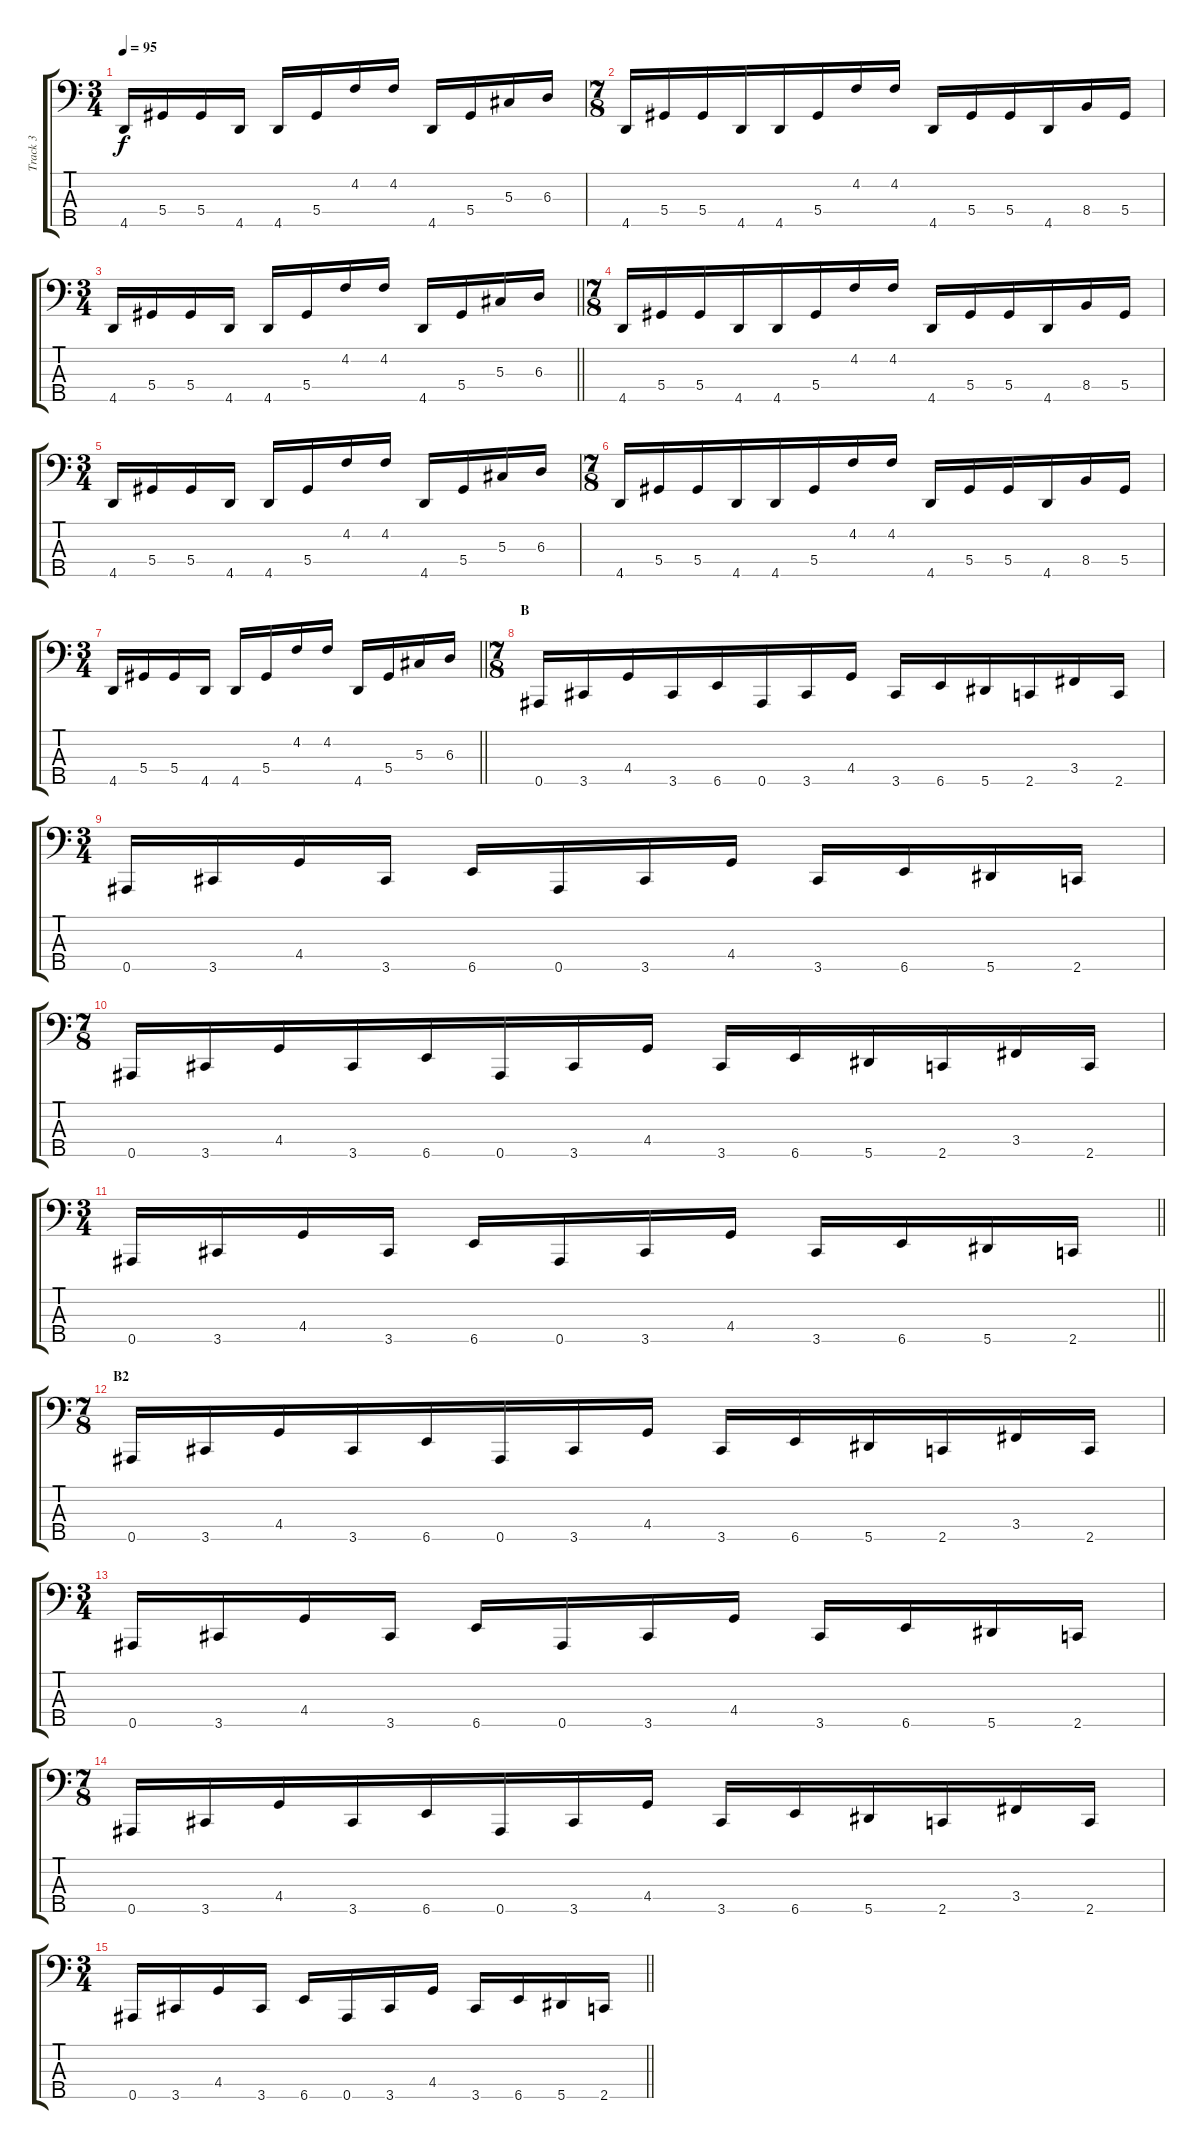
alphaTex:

\track ("Track 3" "Track 3") {instrument electricbassfinger}
\staff {score tabs}
\tuning (Gb2 Db2 Ab1 Eb1 Bb0) {hide}
\ts (3 4)
\tempo 95
\clef f4
\ks c
4.5.16{dy f} 5.4.16 5.4.16 4.5.16 4.5.16 5.4.16 4.2.16 4.2.16 4.5.16 5.4.16 5.3.16 6.3.16 |
\ts (7 8)
4.5.16 5.4.16 5.4.16 4.5.16 4.5.16 5.4.16 4.2.16 4.2.16 4.5.16 5.4.16 5.4.16 4.5.16 8.4.16 5.4.16 |
\ts (3 4)
\barLineRight lightlight
4.5.16 5.4.16 5.4.16 4.5.16 4.5.16 5.4.16 4.2.16 4.2.16 4.5.16 5.4.16 5.3.16 6.3.16 |
\ts (7 8)
4.5.16 5.4.16 5.4.16 4.5.16 4.5.16 5.4.16 4.2.16 4.2.16 4.5.16 5.4.16 5.4.16 4.5.16 8.4.16 5.4.16 |
\ts (3 4)
4.5.16 5.4.16 5.4.16 4.5.16 4.5.16 5.4.16 4.2.16 4.2.16 4.5.16 5.4.16 5.3.16 6.3.16 |
\ts (7 8)
4.5.16 5.4.16 5.4.16 4.5.16 4.5.16 5.4.16 4.2.16 4.2.16 4.5.16 5.4.16 5.4.16 4.5.16 8.4.16 5.4.16 |
\ts (3 4)
\barLineRight lightlight
4.5.16 5.4.16 5.4.16 4.5.16 4.5.16 5.4.16 4.2.16 4.2.16 4.5.16 5.4.16 5.3.16 6.3.16 |
\ts (7 8)
\section ("" "B")
0.5.16 3.5.16 4.4.16 3.5.16 6.5.16 0.5.16 3.5.16 4.4.16 3.5.16 6.5.16 5.5.16 2.5.16 3.4.16 2.5.16 |
\ts (3 4)
0.5.16 3.5.16 4.4.16 3.5.16 6.5.16 0.5.16 3.5.16 4.4.16 3.5.16 6.5.16 5.5.16 2.5.16 |
\ts (7 8)
0.5.16 3.5.16 4.4.16 3.5.16 6.5.16 0.5.16 3.5.16 4.4.16 3.5.16 6.5.16 5.5.16 2.5.16 3.4.16 2.5.16 |
\ts (3 4)
\barLineRight lightlight
0.5.16 3.5.16 4.4.16 3.5.16 6.5.16 0.5.16 3.5.16 4.4.16 3.5.16 6.5.16 5.5.16 2.5.16 |
\ts (7 8)
\section ("" "B2")
0.5.16 3.5.16 4.4.16 3.5.16 6.5.16 0.5.16 3.5.16 4.4.16 3.5.16 6.5.16 5.5.16 2.5.16 3.4.16 2.5.16 |
\ts (3 4)
0.5.16 3.5.16 4.4.16 3.5.16 6.5.16 0.5.16 3.5.16 4.4.16 3.5.16 6.5.16 5.5.16 2.5.16 |
\ts (7 8)
0.5.16 3.5.16 4.4.16 3.5.16 6.5.16 0.5.16 3.5.16 4.4.16 3.5.16 6.5.16 5.5.16 2.5.16 3.4.16 2.5.16 |
\ts (3 4)
\barLineRight lightlight
0.5.16 3.5.16 4.4.16 3.5.16 6.5.16 0.5.16 3.5.16 4.4.16 3.5.16 6.5.16 5.5.16 2.5.16
